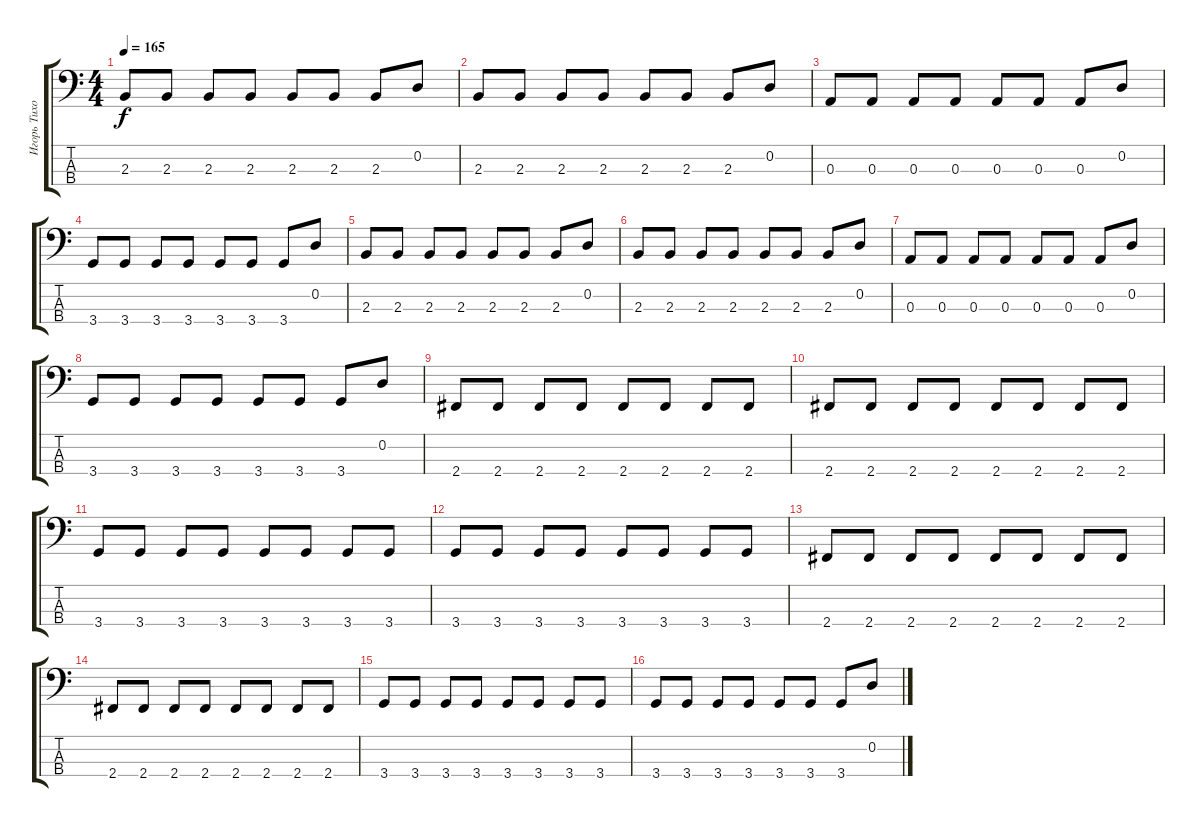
\track ("Игорь Тихомиров" "Игорь Тихо") {instrument electricbassfinger}
\staff {score tabs}
\tuning (G2 D2 A1 E1) {hide}
\ts (4 4)
\tempo 165
\clef f4
\ks c
2.3.8{dy f} 2.3.8 2.3.8 2.3.8 2.3.8 2.3.8 2.3.8 0.2.8 |
2.3.8 2.3.8 2.3.8 2.3.8 2.3.8 2.3.8 2.3.8 0.2.8 |
0.3.8 0.3.8 0.3.8 0.3.8 0.3.8 0.3.8 0.3.8 0.2.8 |
3.4.8 3.4.8 3.4.8 3.4.8 3.4.8 3.4.8 3.4.8 0.2.8 |
2.3.8 2.3.8 2.3.8 2.3.8 2.3.8 2.3.8 2.3.8 0.2.8 |
2.3.8 2.3.8 2.3.8 2.3.8 2.3.8 2.3.8 2.3.8 0.2.8 |
0.3.8 0.3.8 0.3.8 0.3.8 0.3.8 0.3.8 0.3.8 0.2.8 |
3.4.8 3.4.8 3.4.8 3.4.8 3.4.8 3.4.8 3.4.8 0.2.8 |
2.4.8 2.4.8 2.4.8 2.4.8 2.4.8 2.4.8 2.4.8 2.4.8 |
2.4.8 2.4.8 2.4.8 2.4.8 2.4.8 2.4.8 2.4.8 2.4.8 |
3.4.8 3.4.8 3.4.8 3.4.8 3.4.8 3.4.8 3.4.8 3.4.8 |
3.4.8 3.4.8 3.4.8 3.4.8 3.4.8 3.4.8 3.4.8 3.4.8 |
2.4.8 2.4.8 2.4.8 2.4.8 2.4.8 2.4.8 2.4.8 2.4.8 |
2.4.8 2.4.8 2.4.8 2.4.8 2.4.8 2.4.8 2.4.8 2.4.8 |
3.4.8 3.4.8 3.4.8 3.4.8 3.4.8 3.4.8 3.4.8 3.4.8 |
3.4.8 3.4.8 3.4.8 3.4.8 3.4.8 3.4.8 3.4.8 0.2.8
